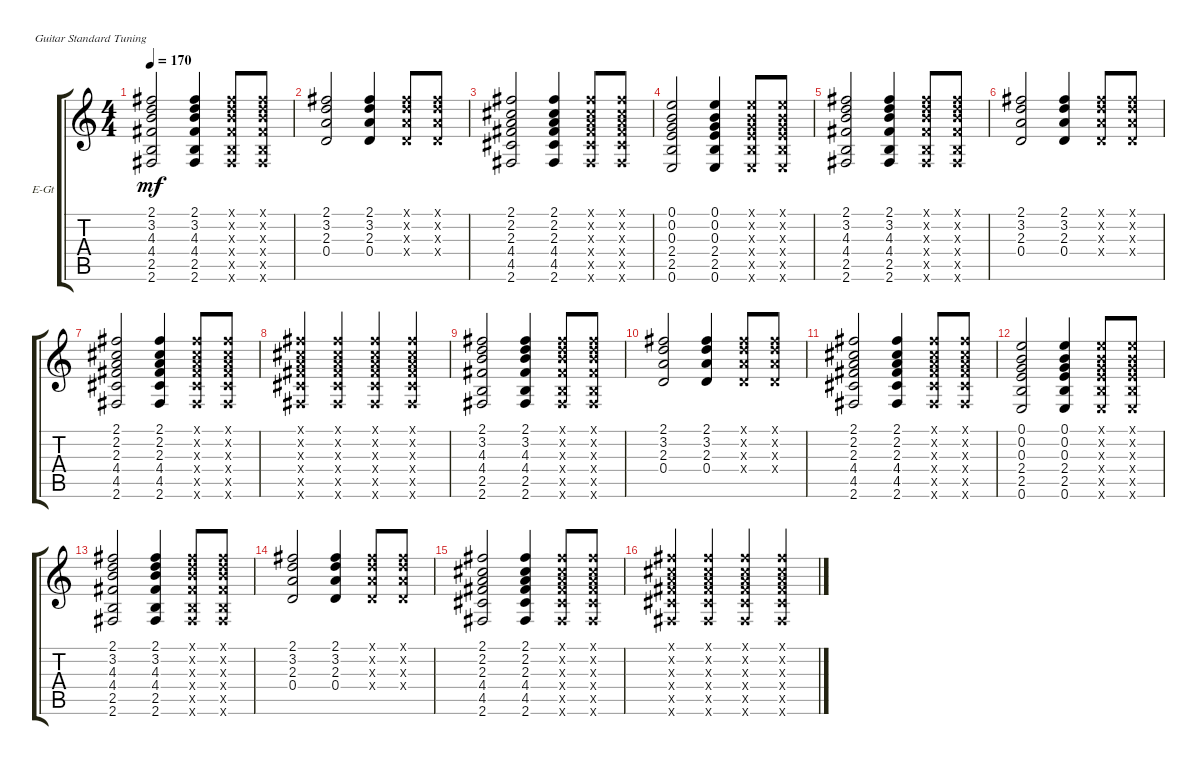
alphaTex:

\defaultSystemsLayout 4
\bracketExtendMode groupsimilarinstruments
\firstSystemTrackNameOrientation horizontal
\otherSystemsTrackNameOrientation horizontal
\track ("Electric Guitar" "E-Gt") {instrument distortionguitar}
\staff {score tabs}
\tuning (E4 B3 G3 D3 A2 E2)
\ts (4 4)
\tempo 170
\clef g2
\ks c
(2.6 2.5 4.4 4.3 3.2 2.1).2{dy mf} (2.6 2.5 4.4 4.3 3.2 2.1).4 (2.6{x} 2.5{x} 4.4{x} 4.3{x} 3.2{x} 2.1{x}).8 (2.6{x} 2.5{x} 4.4{x} 4.3{x} 3.2{x} 2.1{x}).8 |
(2.3 3.2 2.1 0.4).2 (2.3 3.2 2.1 0.4).4 (2.3{x} 3.2{x} 2.1{x} 0.4{x}).8 (2.3{x} 3.2{x} 2.1{x} 0.4{x}).8 |
(2.3 2.2 2.1 4.4 2.6 4.5).2 (2.3 2.2 2.1 4.4 2.6 4.5).4 (2.3{x} 2.2{x} 2.1{x} 4.4{x} 2.6{x} 4.5{x}).8 (2.3{x} 2.2{x} 2.1{x} 4.4{x} 2.6{x} 4.5{x}).8 |
(2.4 0.6 2.5 0.1 0.2 0.3).2 (2.4 0.6 2.5 0.1 0.2 0.3).4 (2.4{x} 0.6{x} 2.5{x} 0.1{x} 0.2{x} 0.3{x}).8 (2.4{x} 0.6{x} 2.5{x} 0.1{x} 0.2{x} 0.3{x}).8 |
(2.6 2.5 4.4 4.3 3.2 2.1).2 (2.6 2.5 4.4 4.3 3.2 2.1).4 (2.6{x} 2.5{x} 4.4{x} 4.3{x} 3.2{x} 2.1{x}).8 (2.6{x} 2.5{x} 4.4{x} 4.3{x} 3.2{x} 2.1{x}).8 |
(2.3 3.2 2.1 0.4).2 (2.3 3.2 2.1 0.4).4 (2.3{x} 3.2{x} 2.1{x} 0.4{x}).8 (2.3{x} 3.2{x} 2.1{x} 0.4{x}).8 |
(2.3 2.2 2.1 4.4 2.6 4.5).2 (2.3 2.2 2.1 4.4 2.6 4.5).4 (2.3{x} 2.2{x} 2.1{x} 4.4{x} 2.6{x} 4.5{x}).8 (2.3{x} 2.2{x} 2.1{x} 4.4{x} 2.6{x} 4.5{x}).8 |
(2.3{x} 2.2{x} 2.1{x} 4.4{x} 2.6{x} 4.5{x}).4 (2.3{x} 2.2{x} 2.1{x} 4.4{x} 2.6{x} 4.5{x}).4 (2.3{x} 2.2{x} 2.1{x} 4.4{x} 2.6{x} 4.5{x}).4 (2.3{x} 2.2{x} 2.1{x} 4.4{x} 2.6{x} 4.5{x}).4 |
(2.6 2.5 4.4 4.3 3.2 2.1).2 (2.6 2.5 4.4 4.3 3.2 2.1).4 (2.6{x} 2.5{x} 4.4{x} 4.3{x} 3.2{x} 2.1{x}).8 (2.6{x} 2.5{x} 4.4{x} 4.3{x} 3.2{x} 2.1{x}).8 |
(2.3 3.2 2.1 0.4).2 (2.3 3.2 2.1 0.4).4 (2.3{x} 3.2{x} 2.1{x} 0.4{x}).8 (2.3{x} 3.2{x} 2.1{x} 0.4{x}).8 |
(2.3 2.2 2.1 4.4 2.6 4.5).2 (2.3 2.2 2.1 4.4 2.6 4.5).4 (2.3{x} 2.2{x} 2.1{x} 4.4{x} 2.6{x} 4.5{x}).8 (2.3{x} 2.2{x} 2.1{x} 4.4{x} 2.6{x} 4.5{x}).8 |
(2.4 0.6 2.5 0.1 0.2 0.3).2 (2.4 0.6 2.5 0.1 0.2 0.3).4 (2.4{x} 0.6{x} 2.5{x} 0.1{x} 0.2{x} 0.3{x}).8 (2.4{x} 0.6{x} 2.5{x} 0.1{x} 0.2{x} 0.3{x}).8 |
(2.6 2.5 4.4 4.3 3.2 2.1).2 (2.6 2.5 4.4 4.3 3.2 2.1).4 (2.6{x} 2.5{x} 4.4{x} 4.3{x} 3.2{x} 2.1{x}).8 (2.6{x} 2.5{x} 4.4{x} 4.3{x} 3.2{x} 2.1{x}).8 |
(2.3 3.2 2.1 0.4).2 (2.3 3.2 2.1 0.4).4 (2.3{x} 3.2{x} 2.1{x} 0.4{x}).8 (2.3{x} 3.2{x} 2.1{x} 0.4{x}).8 |
(2.3 2.2 2.1 4.4 2.6 4.5).2 (2.3 2.2 2.1 4.4 2.6 4.5).4 (2.3{x} 2.2{x} 2.1{x} 4.4{x} 2.6{x} 4.5{x}).8 (2.3{x} 2.2{x} 2.1{x} 4.4{x} 2.6{x} 4.5{x}).8 |
(2.3{x} 2.2{x} 2.1{x} 4.4{x} 2.6{x} 4.5{x}).4 (2.3{x} 2.2{x} 2.1{x} 4.4{x} 2.6{x} 4.5{x}).4 (2.3{x} 2.2{x} 2.1{x} 4.4{x} 2.6{x} 4.5{x}).4 (2.3{x} 2.2{x} 2.1{x} 4.4{x} 2.6{x} 4.5{x}).4
